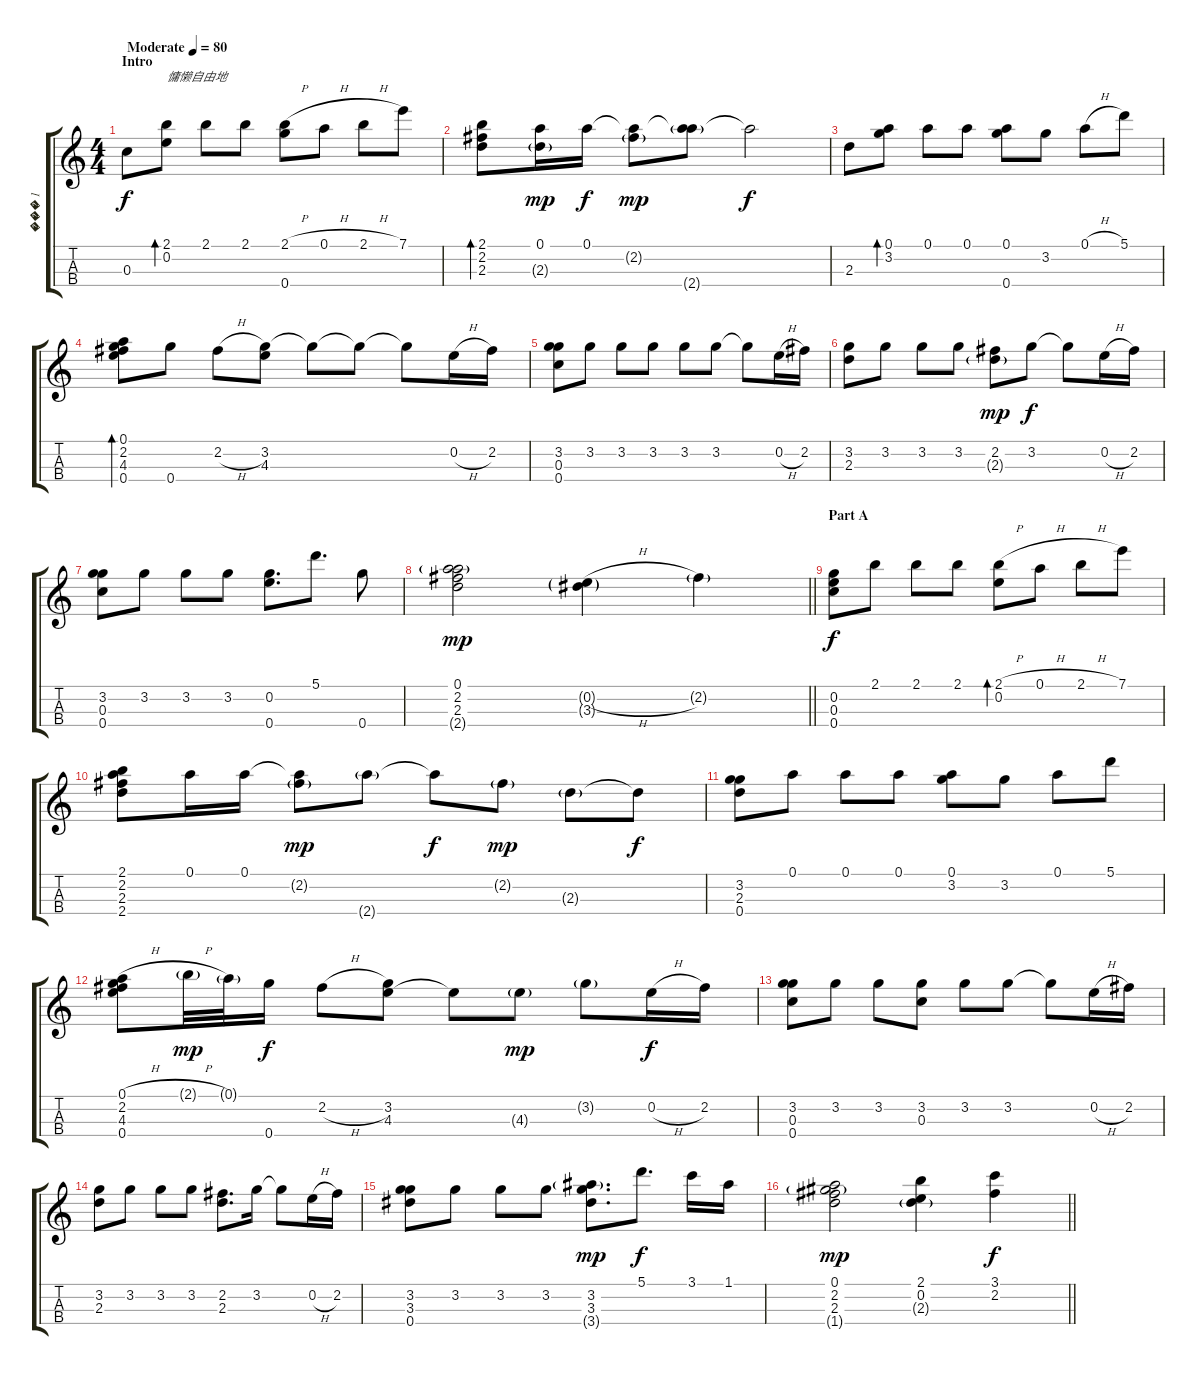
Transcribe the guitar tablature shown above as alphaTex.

\track ("��� 1" "��� 1") {instrument acousticguitarnylon}
\staff {score tabs}
\tuning (A4 E4 C4 G4) {hide}
\ts (4 4)
\section ("" "Intro")
\tempo (80 "Moderate")
\clef g2
\ks c
0.3.8{dy f instrument acousticguitarnylon} (2.1 0.2).8{bd 60 txt "慵懒自由地"} 2.1.8 2.1.8 (2.1{h} 0.4).8 0.1{h}.8 2.1{h}.8 7.1.8 |
(2.1 2.2 2.3).8{bd 60} (0.1 2.3{g}).16{dy mp} 0.1.16{dy f} (0.1{t} 2.2{g}).8{dy mp} (0.1{t} 2.4{g}).8 2.4{t}.2{dy f} |
2.3.8 (0.1 3.2).8{bd 60} 0.1.8 0.1.8 (0.1 0.4).8 3.2.8 0.1{h}.8 5.1.8 |
(0.1 2.2 4.3 0.4).8{bd 60} 0.4.8 2.2{h}.8 (3.2 4.3).8 3.2{t}.8 3.2{t}.8 3.2{t}.8 0.2{h}.16 2.2.16 |
(3.2 0.3 0.4).8 3.2.8 3.2.8 3.2.8 3.2.8 3.2.8 3.2{t}.8 0.2{h}.16 2.2.16 |
(3.2 2.3).8 3.2.8 3.2.8 3.2.8 (2.2 2.3{g}).8{dy mp} 3.2.8{dy f} 3.2{t}.8 0.2{h}.16 2.2.16 |
(3.2 0.3 0.4).8 3.2.8 3.2.8 3.2.8 (0.2 0.4).8{d} 5.1.8{d} 0.4.8 |
\barLineRight lightlight
(0.1 2.2 2.3 2.4{g}).2{dy mp} (0.2{h g} 3.3{g}).4 2.2{g}.4 |
\section ("" "Part A")
(0.2 0.3 0.4).8{dy f} 2.1.8 2.1.8 2.1.8 (2.1{h} 0.2).8{bd 60} 0.1{h}.8 2.1{h}.8 7.1.8 |
(2.1 2.2 2.3 2.4).8 0.1.16 0.1.16 (0.1{t} 2.2{g}).8{dy mp} 2.4{g}.8 2.4{t}.8{dy f} 2.2{g}.8{dy mp} 2.3{g}.8 2.3{t}.8{dy f} |
(3.2 2.3 0.4).8 0.1.8 0.1.8 0.1.8 (0.1 3.2).8 3.2.8 0.1.8 5.1.8 |
(0.1{h} 2.2 4.3 0.4).8 2.1{h g}.32{dy mp} 0.1{g}.32 0.4.16{dy f} 2.2{h}.8 (3.2 4.3).8 4.3{t}.8 4.3{g}.8{dy mp} 3.2{g}.8 0.2{h}.16{dy f} 2.2.16 |
(3.2 0.3 0.4).8 3.2.8 3.2.8 (3.2 0.3).8 3.2.8 3.2.8 3.2{t}.8 0.2{h}.16 2.2.16 |
(3.2 2.3).8 3.2.8 3.2.8 3.2.8 (2.2 2.3).8{d} 3.2.16 3.2{t}.8 0.2{h}.16 2.2.16 |
(3.2 3.3 0.4).8 3.2.8 3.2.8 3.2.8 (3.2 3.3 3.4{g}).8{d dy mp} 5.1.8{d dy f} 3.1.16 1.1.16 |
\barLineRight lightlight
(0.1 2.2 2.3 1.4{g}).2{dy mp} (2.1 0.2 2.3{g}).4 (3.1 2.2).4{dy f}
